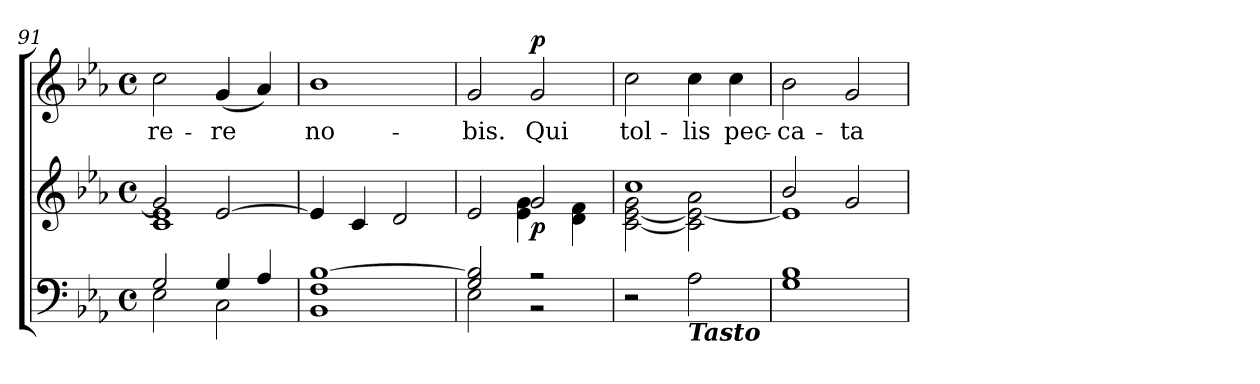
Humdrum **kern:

**kern	**kern	**dynam	**kern	**text	**dynam
*part2	*part2	*part2	*part1	*part1	*part1
*staff3	*staff2	*staff2/3	*staff1	*staff1	*staff1
*clefF4	*clefG2	*	*clefG2	*	*
*	*	*	*ITrd7c12	*	*
*k[b-e-a-]	*k[b-e-a-]	*	*k[b-e-a-]	*	*
*E-:	*E-:	*	*E-:	*	*
*M4/4	*M4/4	*	*M4/4	*	*
*met(c)	*met(c)	*	*met(c)	*	*
=91	=91	=91	=91	=91	=91
*^	*^	*	*	*	*
!	!	!	!	!	!	!LO:LY:b	!
2G/	2E-\	2g/]	1c 1e-	.	2c\	-re-	.
!	!	!	!	!	!	!LO:LY:b	!
4G/	2C\	[>2e-/	.	.	(<4G/	-re	.
4A-/	.	.	.	.	4A-/)	.	.
*	*	*v	*v	*	*	*	*
=92	=92	=92	=92	=92	=92	=92
!	!	!	!	!	!LO:LY:b	!
1F [>1B-	1BB-	4e-/]	.	1B-	no-	.
.	.	4c/	.	.	.	.
.	.	2d/	.	.	.	.
=93	=93	=93	=93	=93	=93	=93
*	*	*^	*	*	*	*
!	!	!	!	!	!	!LO:LY:b	!
2G/ 2B-/]	2E-\	2e-/	2ryy	.	2G/	-bis.	.
!	!	!	!	!LO:DY:b	!	!LO:LY:b	!LO:DY:a
2r	2r	2g/	4e-\ 4g\	p	2G/	Qui	p
.	.	.	4d\ 4f\	.	.	.	.
*v	*v	*	*	*	*	*	*
=94	=94	=94	=94	=94	=94	=94
!	!	!	!	!	!LO:LY:b	!
2r	1cc	[<2c\ [<2e-\ 2g\	.	2c\	tol-	.
!LO:TX:b:Bi:t=Tasto	!	!	!	!	!	!
!	!	!	!	!	!LO:LY:b	!
2A-\	.	2c\] 2e-\_ 2a-\	.	4c\	-lis	.
!	!	!	!	!	!LO:LY:b	!
.	.	.	.	4c\	pec-	.
=95	=95	=95	=95	=95	=95	=95
!	!	!	!	!	!LO:LY:b	!
1G 1B-	2b-/	1e-]	.	2B-\	-ca-	.
!	!	!	!	!	!LO:LY:b	!
.	2g/	.	.	2G/	-ta	.
*	*v	*v	*	*	*	*
=	=	=	=	=	=
*-	*-	*-	*-	*-	*-
